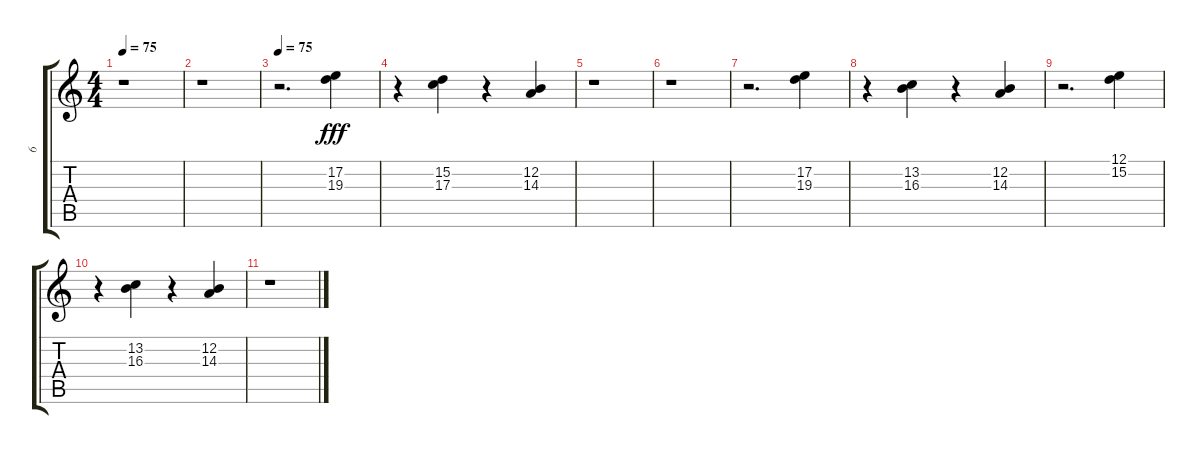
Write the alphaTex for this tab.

\track ("6" "6") {instrument stringensemble1}
\staff {score tabs}
\tuning (E4 B3 G3 D3 A2 E2) {hide}
\ts (4 4)
\tempo 75
\clef g2
\ks c
r.1{dy f} |
r.1 |
\tempo 75
r.2{d} (17.2 19.3).4{dy fff volume 14 balance 4} |
r.4 (15.2 17.3).4 r.4 (12.2 14.3).4 |
r.1 |
r.1 |
r.2{d} (17.2 19.3).4 |
r.4 (13.2 16.3).4 r.4 (12.2 14.3).4 |
r.2{d} (12.1 15.2).4 |
r.4 (13.2 16.3).4 r.4 (12.2 14.3).4 |
r.1
